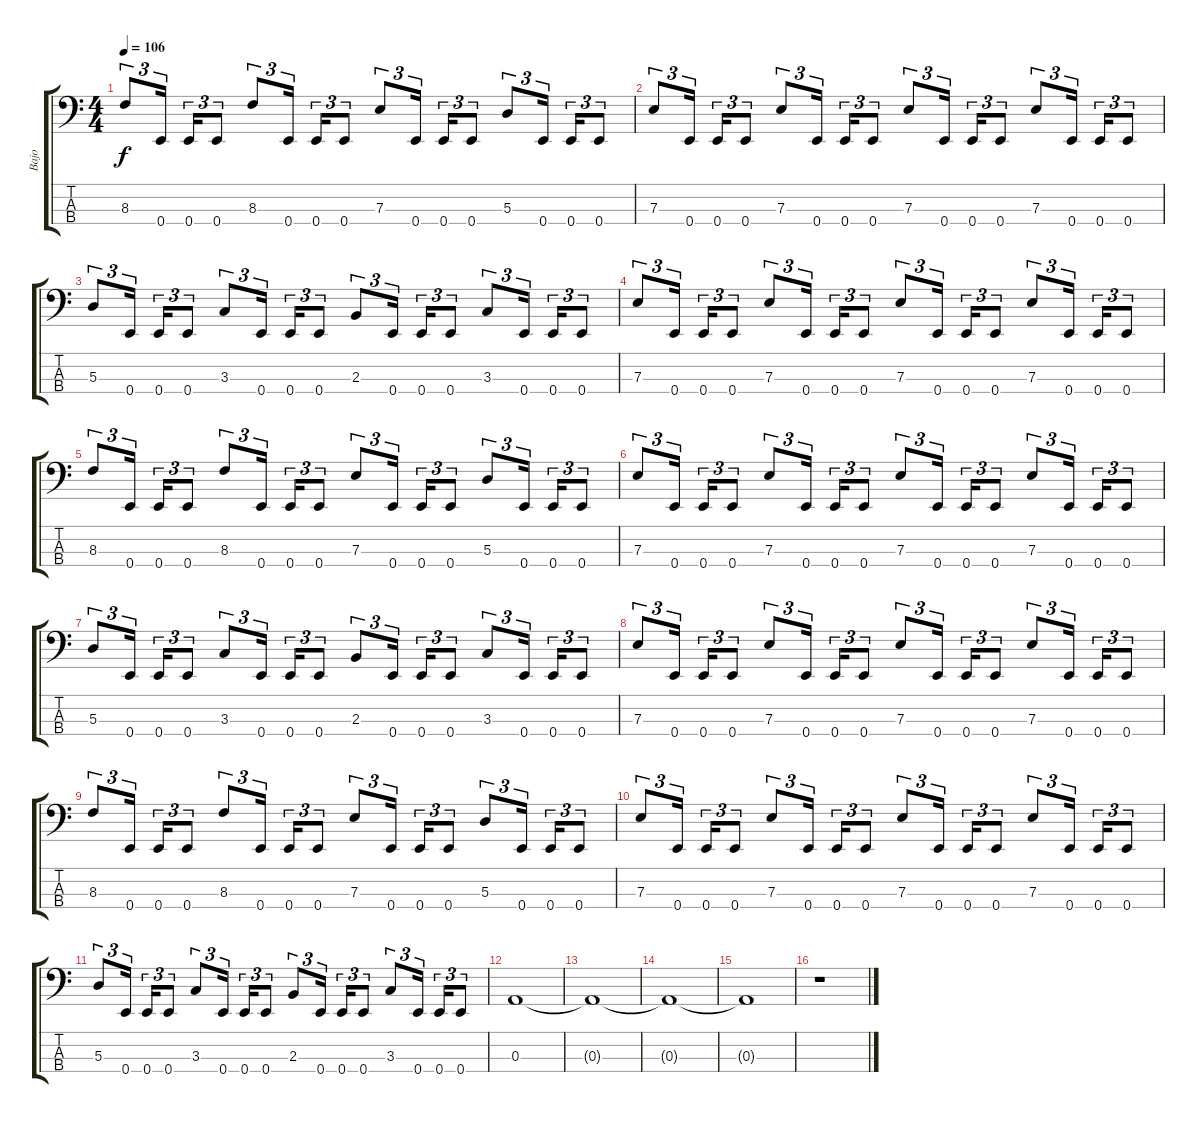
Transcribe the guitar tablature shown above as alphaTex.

\track ("Bajo" "Bajo") {instrument electricbasspick}
\staff {score tabs}
\tuning (G2 D2 A1 E1) {hide}
\ts (4 4)
\tempo 106
\clef f4
\ks c
8.3.8{tu (3 2) dy f} 0.4.16{tu (3 2)} 0.4.16{tu (3 2)} 0.4.8{tu (3 2)} 8.3.8{tu (3 2)} 0.4.16{tu (3 2)} 0.4.16{tu (3 2)} 0.4.8{tu (3 2)} 7.3.8{tu (3 2)} 0.4.16{tu (3 2)} 0.4.16{tu (3 2)} 0.4.8{tu (3 2)} 5.3.8{tu (3 2)} 0.4.16{tu (3 2)} 0.4.16{tu (3 2)} 0.4.8{tu (3 2)} |
7.3.8{tu (3 2)} 0.4.16{tu (3 2)} 0.4.16{tu (3 2)} 0.4.8{tu (3 2)} 7.3.8{tu (3 2)} 0.4.16{tu (3 2)} 0.4.16{tu (3 2)} 0.4.8{tu (3 2)} 7.3.8{tu (3 2)} 0.4.16{tu (3 2)} 0.4.16{tu (3 2)} 0.4.8{tu (3 2)} 7.3.8{tu (3 2)} 0.4.16{tu (3 2)} 0.4.16{tu (3 2)} 0.4.8{tu (3 2)} |
5.3.8{tu (3 2)} 0.4.16{tu (3 2)} 0.4.16{tu (3 2)} 0.4.8{tu (3 2)} 3.3.8{tu (3 2)} 0.4.16{tu (3 2)} 0.4.16{tu (3 2)} 0.4.8{tu (3 2)} 2.3.8{tu (3 2)} 0.4.16{tu (3 2)} 0.4.16{tu (3 2)} 0.4.8{tu (3 2)} 3.3.8{tu (3 2)} 0.4.16{tu (3 2)} 0.4.16{tu (3 2)} 0.4.8{tu (3 2)} |
7.3.8{tu (3 2)} 0.4.16{tu (3 2)} 0.4.16{tu (3 2)} 0.4.8{tu (3 2)} 7.3.8{tu (3 2)} 0.4.16{tu (3 2)} 0.4.16{tu (3 2)} 0.4.8{tu (3 2)} 7.3.8{tu (3 2)} 0.4.16{tu (3 2)} 0.4.16{tu (3 2)} 0.4.8{tu (3 2)} 7.3.8{tu (3 2)} 0.4.16{tu (3 2)} 0.4.16{tu (3 2)} 0.4.8{tu (3 2)} |
8.3.8{tu (3 2)} 0.4.16{tu (3 2)} 0.4.16{tu (3 2)} 0.4.8{tu (3 2)} 8.3.8{tu (3 2)} 0.4.16{tu (3 2)} 0.4.16{tu (3 2)} 0.4.8{tu (3 2)} 7.3.8{tu (3 2)} 0.4.16{tu (3 2)} 0.4.16{tu (3 2)} 0.4.8{tu (3 2)} 5.3.8{tu (3 2)} 0.4.16{tu (3 2)} 0.4.16{tu (3 2)} 0.4.8{tu (3 2)} |
7.3.8{tu (3 2)} 0.4.16{tu (3 2)} 0.4.16{tu (3 2)} 0.4.8{tu (3 2)} 7.3.8{tu (3 2)} 0.4.16{tu (3 2)} 0.4.16{tu (3 2)} 0.4.8{tu (3 2)} 7.3.8{tu (3 2)} 0.4.16{tu (3 2)} 0.4.16{tu (3 2)} 0.4.8{tu (3 2)} 7.3.8{tu (3 2)} 0.4.16{tu (3 2)} 0.4.16{tu (3 2)} 0.4.8{tu (3 2)} |
5.3.8{tu (3 2)} 0.4.16{tu (3 2)} 0.4.16{tu (3 2)} 0.4.8{tu (3 2)} 3.3.8{tu (3 2)} 0.4.16{tu (3 2)} 0.4.16{tu (3 2)} 0.4.8{tu (3 2)} 2.3.8{tu (3 2)} 0.4.16{tu (3 2)} 0.4.16{tu (3 2)} 0.4.8{tu (3 2)} 3.3.8{tu (3 2)} 0.4.16{tu (3 2)} 0.4.16{tu (3 2)} 0.4.8{tu (3 2)} |
7.3.8{tu (3 2)} 0.4.16{tu (3 2)} 0.4.16{tu (3 2)} 0.4.8{tu (3 2)} 7.3.8{tu (3 2)} 0.4.16{tu (3 2)} 0.4.16{tu (3 2)} 0.4.8{tu (3 2)} 7.3.8{tu (3 2)} 0.4.16{tu (3 2)} 0.4.16{tu (3 2)} 0.4.8{tu (3 2)} 7.3.8{tu (3 2)} 0.4.16{tu (3 2)} 0.4.16{tu (3 2)} 0.4.8{tu (3 2)} |
8.3.8{tu (3 2)} 0.4.16{tu (3 2)} 0.4.16{tu (3 2)} 0.4.8{tu (3 2)} 8.3.8{tu (3 2)} 0.4.16{tu (3 2)} 0.4.16{tu (3 2)} 0.4.8{tu (3 2)} 7.3.8{tu (3 2)} 0.4.16{tu (3 2)} 0.4.16{tu (3 2)} 0.4.8{tu (3 2)} 5.3.8{tu (3 2)} 0.4.16{tu (3 2)} 0.4.16{tu (3 2)} 0.4.8{tu (3 2)} |
7.3.8{tu (3 2)} 0.4.16{tu (3 2)} 0.4.16{tu (3 2)} 0.4.8{tu (3 2)} 7.3.8{tu (3 2)} 0.4.16{tu (3 2)} 0.4.16{tu (3 2)} 0.4.8{tu (3 2)} 7.3.8{tu (3 2)} 0.4.16{tu (3 2)} 0.4.16{tu (3 2)} 0.4.8{tu (3 2)} 7.3.8{tu (3 2)} 0.4.16{tu (3 2)} 0.4.16{tu (3 2)} 0.4.8{tu (3 2)} |
5.3.8{tu (3 2)} 0.4.16{tu (3 2)} 0.4.16{tu (3 2)} 0.4.8{tu (3 2)} 3.3.8{tu (3 2)} 0.4.16{tu (3 2)} 0.4.16{tu (3 2)} 0.4.8{tu (3 2)} 2.3.8{tu (3 2)} 0.4.16{tu (3 2)} 0.4.16{tu (3 2)} 0.4.8{tu (3 2)} 3.3.8{tu (3 2)} 0.4.16{tu (3 2)} 0.4.16{tu (3 2)} 0.4.8{tu (3 2)} |
0.3.1{volume 0} |
0.3{t}.1 |
0.3{t}.1 |
0.3{t}.1 |
r.1
